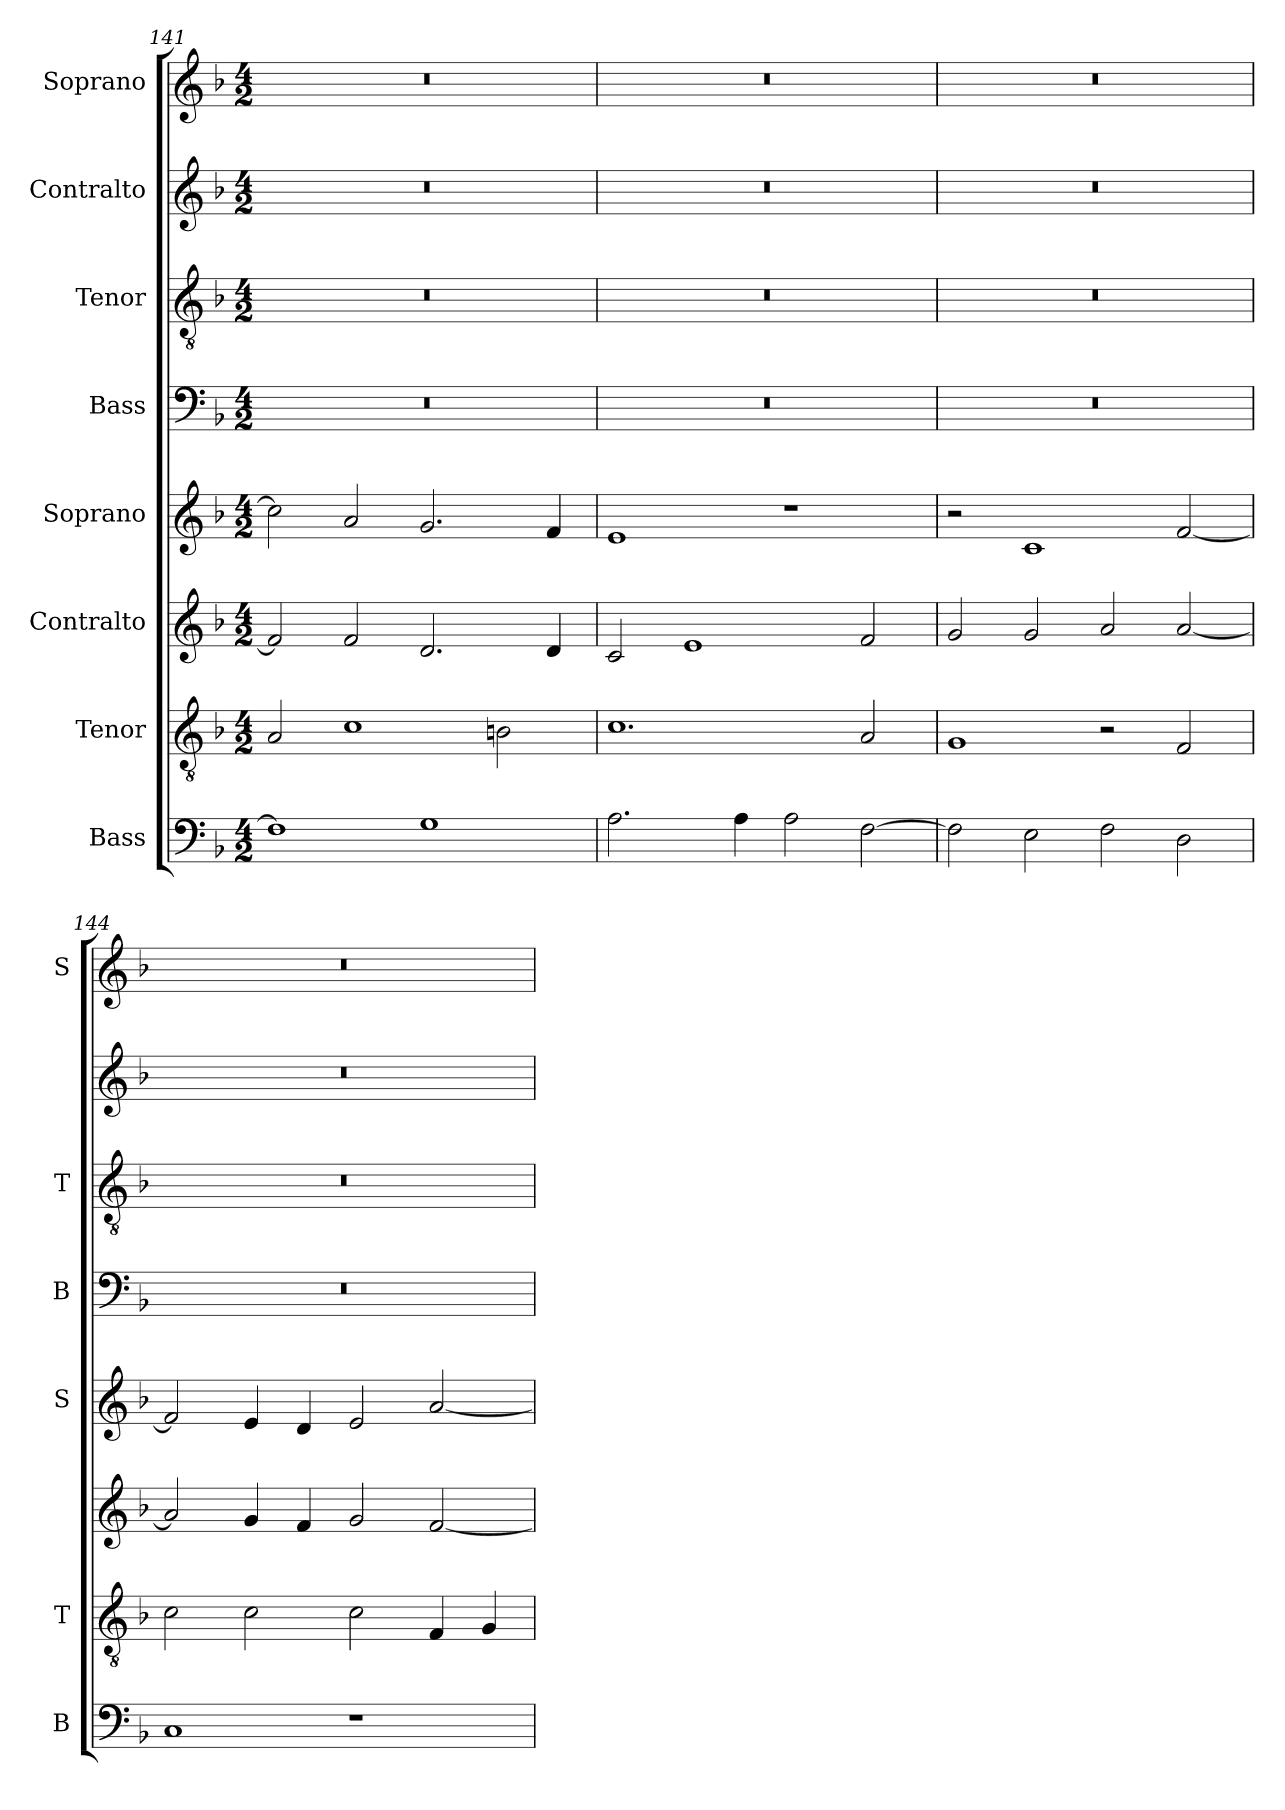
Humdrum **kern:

**kern	**kern	**kern	**kern	**kern	**kern	**kern	**kern
*part8	*part7	*part6	*part5	*part4	*part3	*part2	*part1
*staff8	*staff7	*staff6	*staff5	*staff4	*staff3	*staff2	*staff1
*I"Bass	*I"Tenor	*I"Contralto	*I"Soprano	*I"Bass	*I"Tenor	*I"Contralto	*I"Soprano
*I'B	*I'T	*	*I'S	*I'B	*I'T	*	*I'S
*clefF4	*clefGv2	*clefG2	*clefG2	*clefF4	*clefGv2	*clefG2	*clefG2
*k[b-]	*k[b-]	*k[b-]	*k[b-]	*k[b-]	*k[b-]	*k[b-]	*k[b-]
*F:ion	*F:ion	*F:ion	*F:ion	*F:ion	*F:ion	*F:ion	*F:ion
*M4/2	*M4/2	*M4/2	*M4/2	*M4/2	*M4/2	*M4/2	*M4/2
=141	=141	=141	=141	=141	=141	=141	=141
1F]	2A	2f]	2cc]	0r	0r	0r	0r
.	1c	2f	2a	.	.	.	.
1G	.	2.d	2.g	.	.	.	.
.	2Bn	.	.	.	.	.	.
.	.	4d	4f	.	.	.	.
=142	=142	=142	=142	=142	=142	=142	=142
2.A	1.c	2c	1e	0r	0r	0r	0r
.	.	1e	.	.	.	.	.
4A	.	.	.	.	.	.	.
2A	.	.	1r	.	.	.	.
[2F	2A	2f	.	.	.	.	.
=143	=143	=143	=143	=143	=143	=143	=143
2F]	1G	2g	2r	0r	0r	0r	0r
2E	.	2g	1c	.	.	.	.
2F	2r	2a	.	.	.	.	.
2D	2F	[2a	[2f	.	.	.	.
=144	=144	=144	=144	=144	=144	=144	=144
1C	2c	2a]	2f]	0r	0r	0r	0r
.	2c	4g	4e	.	.	.	.
.	.	4f	4d	.	.	.	.
1r	2c	2g	2e	.	.	.	.
.	4F	[2f	[2a	.	.	.	.
.	4G	.	.	.	.	.	.
=	=	=	=	=	=	=	=
*-	*-	*-	*-	*-	*-	*-	*-
